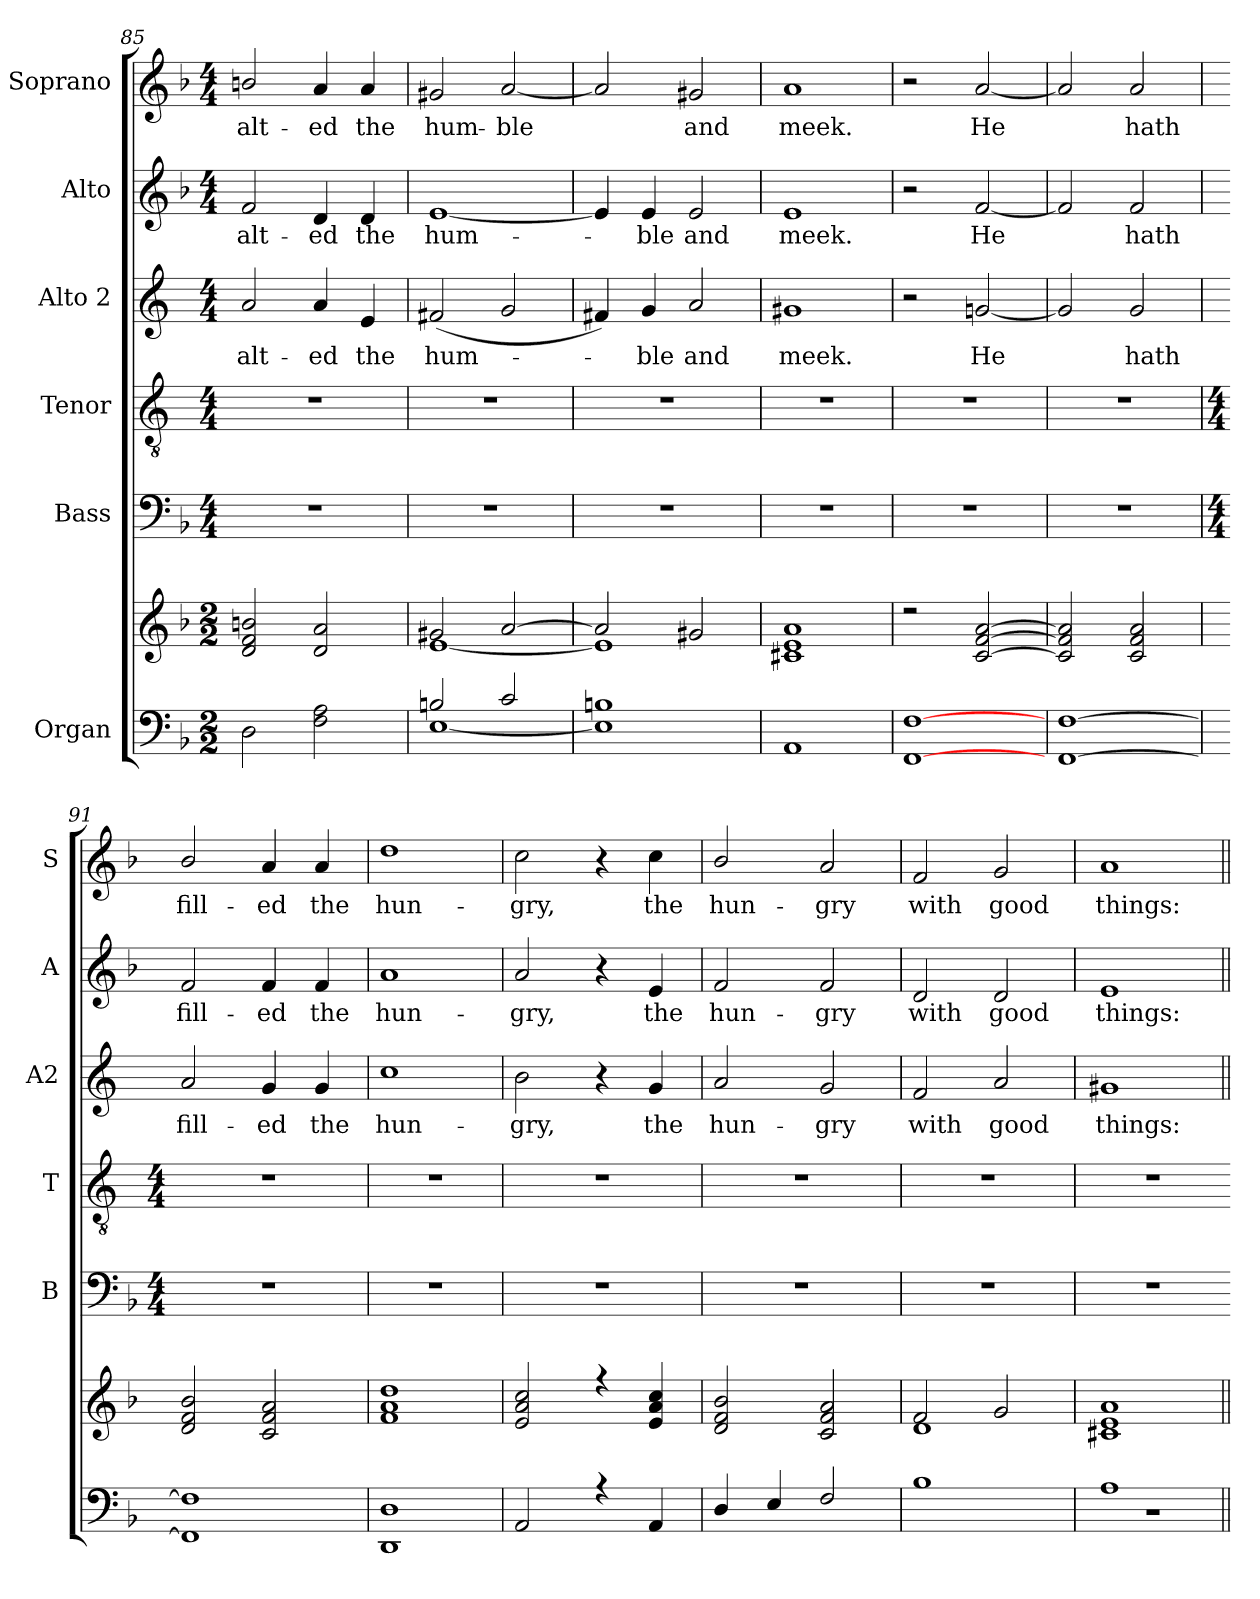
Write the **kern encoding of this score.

**kern	**kern	**kern	**kern	**kern	**text	**kern	**text	**kern	**text
*part6	*part6	*part5	*part4	*part3	*part3	*part2	*part2	*part1	*part1
*staff7	*staff6	*staff5	*staff4	*staff3	*staff3	*staff2	*staff2	*staff1	*staff1
*I"Organ	*	*I"Bass	*I"Tenor	*I"Alto 2	*	*I"Alto	*	*I"Soprano	*
*	*	*I'B	*I'T	*I'A2	*	*I'A	*	*I'S	*
*clefF4	*clefG2	*clefF4	*clefGv2	*clefG2	*	*clefG2	*	*clefG2	*
*	*	*	*ITrd4c7	*ITrd4c7	*	*	*	*	*
*k[b-]	*k[b-]	*k[b-]	*k[b-]	*k[b-]	*	*k[b-]	*	*k[b-]	*
*F:	*F:	*F:	*F:	*F:	*	*F:	*	*F:	*
*M2/2	*M2/2	*M4/4	*M4/4	*M4/4	*	*M4/4	*	*M4/4	*
=85	=85	=85	=85	=85	=85	=85	=85	=85	=85
*^	*^	*	*	*	*	*	*	*	*
!	!	!	!	!	!	!	!LO:LY:b	!	!LO:LY:b	!	!LO:LY:b
1ryy	2D\	2d/ 2f/ 2bn/	1ryy	1r	1r	2d	-alt-	2f	-alt-	2bn/	-alt-
!	!	!	!	!	!	!	!LO:LY:b	!	!LO:LY:b	!	!LO:LY:b
.	2F\ 2A\	2d/ 2a/	.	.	.	4d	-ed	4d	-ed	4a	-ed
!	!	!	!	!	!	!	!LO:LY:b	!	!LO:LY:b	!	!LO:LY:b
.	.	.	.	.	.	4A	the	4d	the	4a	the
=86	=86	=86	=86	=86	=86	=86	=86	=86	=86	=86	=86
!	!	!	!	!	!	!	!LO:LY:b	!	!LO:LY:b	!	!LO:LY:b
2Bn/	[1E\	2g#X/	[1e\	1r	1r	(<2Bn	hum-	[1e	hum-	2g#X	hum-
!	!	!	!	!	!	!	!	!	!	!	!LO:LY:b
2c/	.	[2a/	.	.	.	2c	.	.	.	[2a	-ble
=87	=87	=87	=87	=87	=87	=87	=87	=87	=87	=87	=87
1Bn/	1E\]	2a/]	1e\]	1r	1r	4Bn)	.	4e]	.	2a]	.
!	!	!	!	!	!	!	!LO:LY:b	!	!LO:LY:b	!	!
.	.	.	.	.	.	4c	ble	4e	ble	.	.
!	!	!	!	!	!	!	!LO:LY:b	!	!LO:LY:b	!	!LO:LY:b
.	.	2g#X/	.	.	.	2d	and	2e	and	2g#X	and
=88	=88	=88	=88	=88	=88	=88	=88	=88	=88	=88	=88
!	!	!	!	!	!	!	!LO:LY:b	!	!LO:LY:b	!	!LO:LY:b
1AA/	1ryy	1a/	1c#X\ 1e\	1r	1r	1c#X	meek.	1e	meek.	1a	meek.
=89	=89	=89	=89	=89	=89	=89	=89	=89	=89	=89	=89
[1FF/ [1F/	1ryy	2r	1ryy	1r	1r	2r	.	2r	.	2r	.
!	!	!	!	!	!	!	!LO:LY:b	!	!LO:LY:b	!	!LO:LY:b
.	.	[2c/ [2f/ [2a/	.	.	.	[2cn	He	[2f	He	[2a	He
=90	=90	=90	=90	=90	=90	=90	=90	=90	=90	=90	=90
[1FF/ [1F/	1ryy	2c/] 2f/] 2a/]	1ryy	1r	1r	2c]	.	2f]	.	2a]	.
!	!	!	!	!	!	!	!LO:LY:b	!	!LO:LY:b	!	!LO:LY:b
.	.	2c/ 2f/ 2a/	.	.	.	2c	hath	2f	hath	2a	hath
!!LO:LB:g=z
=91	=91	=91	=91	=91	=91	=91	=91	=91	=91	=91	=91
*	*	*	*	*M4/4	*M4/4	*	*	*	*	*	*
!	!	!	!	!	!	!	!LO:LY:b	!	!LO:LY:b	!	!LO:LY:b
1FF/] 1F/]	1ryy	2d/ 2f/ 2b-/	1ryy	1r	1r	2d	fill-	2f	fill-	2b-/	fill-
!	!	!	!	!	!	!	!LO:LY:b	!	!LO:LY:b	!	!LO:LY:b
.	.	2c/ 2f/ 2a/	.	.	.	4c	-ed	4f	-ed	4a	-ed
!	!	!	!	!	!	!	!LO:LY:b	!	!LO:LY:b	!	!LO:LY:b
.	.	.	.	.	.	4c	the	4f	the	4a	the
=92	=92	=92	=92	=92	=92	=92	=92	=92	=92	=92	=92
!	!	!	!	!	!	!	!LO:LY:b	!	!LO:LY:b	!	!LO:LY:b
1DD/ 1D/	1ryy	1dd/	1f\ 1a\	1r	1r	1f	hun-	1a	hun-	1dd	hun-
=93	=93	=93	=93	=93	=93	=93	=93	=93	=93	=93	=93
!	!	!	!	!	!	!	!LO:LY:b	!	!LO:LY:b	!	!LO:LY:b
2AA/	1ryy	2e/ 2a/ 2cc/	1ryy	1r	1r	2e	-gry,	2a	-gry,	2cc	-gry,
4r	.	4r	.	.	.	4r	.	4r	.	4r	.
!	!	!	!	!	!	!	!LO:LY:b	!	!LO:LY:b	!	!LO:LY:b
4AA/	.	4e/ 4a/ 4cc/	.	.	.	4c	the	4e	the	4cc	the
=94	=94	=94	=94	=94	=94	=94	=94	=94	=94	=94	=94
!	!	!	!	!	!	!	!LO:LY:b	!	!LO:LY:b	!	!LO:LY:b
4D/	1ryy	2d/ 2f/ 2b-/	1ryy	1r	1r	2d	hun-	2f	hun-	2b-/	hun-
4E/	.	.	.	.	.	.	.	.	.	.	.
!	!	!	!	!	!	!	!LO:LY:b	!	!LO:LY:b	!	!LO:LY:b
2F/	.	2c/ 2f/ 2a/	.	.	.	2c	-gry	2f	-gry	2a	-gry
=95	=95	=95	=95	=95	=95	=95	=95	=95	=95	=95	=95
!	!	!	!	!	!	!	!LO:LY:b	!	!LO:LY:b	!	!LO:LY:b
1B-/	1ryy	2f/	1d\	1r	1r	2B-	with	2d	with	2f	with
!	!	!	!	!	!	!	!LO:LY:b	!	!LO:LY:b	!	!LO:LY:b
.	.	2g/	.	.	.	2d	good	2d	good	2g	good
=96	=96	=96	=96	=96	=96	=96	=96	=96	=96	=96	=96
!	!	!	!	!	!	!	!LO:LY:b	!	!LO:LY:b	!	!LO:LY:b
1A/	1r	1a/	1c#X\ 1e\	1r	1r	1c#X	things:	1e	things:	1a	things:
*v	*v	*	*	*	*	*	*	*	*	*	*
*	*v	*v	*	*	*	*	*	*	*	*
=||	=||	=	=	=||	=||	=||	=||	=||	=||
*-	*-	*-	*-	*-	*-	*-	*-	*-	*-
